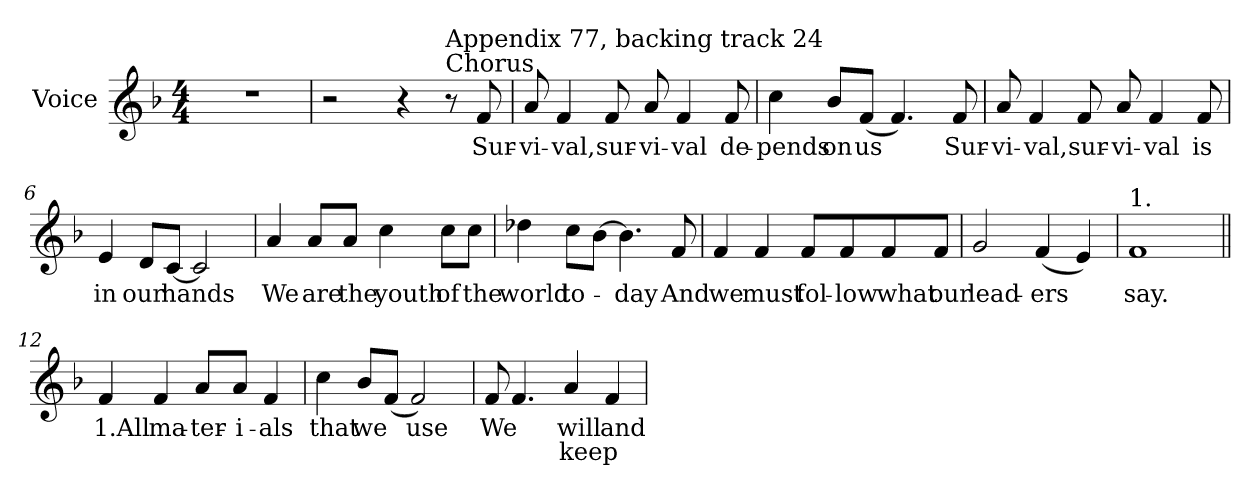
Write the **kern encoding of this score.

**kern	**text	**text
*part1	*part1	*part1
*staff1	*staff1	*staff1
*I"Voice	*	*
*I'Voice	*	*
!!LO:PB:g=z
*clefG2	*	*
*k[b-]	*	*
*F:	*	*
*M4/4	*	*
*MM120	*	*
=1!|:	=1!|:	=1!|:
1r	.	.
=2	=2	=2
2r	.	.
4r	.	.
!LO:TX:a:t=Chorus	!	!
!LO:TX:a:t=Appendix 77, backing track 24	!	!
8r	.	.
!	!LO:LY:b:color=#000000	!
8fi/	Sur-	.
=3	=3	=3
!	!LO:LY:b:color=#000000	!
8ai/	-vi-	.
!	!LO:LY:b:color=#000000	!
4fi/	-val,	.
!	!LO:LY:b:color=#000000	!
8fi/	sur-	.
!	!LO:LY:b:color=#000000	!
8ai/	-vi-	.
!	!LO:LY:b:color=#000000	!
4fi/	-val	.
!	!LO:LY:b:color=#000000	!
8fi/	de-	.
=4	=4	=4
!	!LO:LY:b:color=#000000	!
4cci\	-pends	.
!	!LO:LY:b:color=#000000	!
8b-i/L	on	.
!	!LO:LY:b:color=#000000	!
(8fi/J	us	.
4.fi/)	.	.
!	!LO:LY:b:color=#000000	!
8fi/	Sur-	.
=5	=5	=5
!	!LO:LY:b:color=#000000	!
8ai/	-vi-	.
!	!LO:LY:b:color=#000000	!
4fi/	-val,	.
!	!LO:LY:b:color=#000000	!
8fi/	sur-	.
!	!LO:LY:b:color=#000000	!
8ai/	-vi-	.
!	!LO:LY:b:color=#000000	!
4fi/	-val	.
!	!LO:LY:b:color=#000000	!
8fi/	is	.
!!LO:LB:g=z
=6	=6	=6
!	!LO:LY:b:color=#000000	!
4ei/	in	.
!	!LO:LY:b:color=#000000	!
8di/L	our	.
!	!LO:LY:b:color=#000000	!
[8ci/J	hands	.
2ci/]	.	.
=7	=7	=7
!	!LO:LY:b:color=#000000	!
4ai/	We	.
!	!LO:LY:b:color=#000000	!
8ai/L	are	.
!	!LO:LY:b:color=#000000	!
8ai/J	the	.
!	!LO:LY:b:color=#000000	!
4cci\	youth	.
!	!LO:LY:b:color=#000000	!
8cci\L	of	.
!	!LO:LY:b:color=#000000	!
8cci\J	the	.
=8	=8	=8
!	!LO:LY:b:color=#000000	!
4dd-Xi\	world	.
!	!LO:LY:b:color=#000000	!
8cci\L	to-	.
[8b-i\J	.	.
!	!LO:LY:b:color=#000000	!
4.b-i\]	-day	.
!	!LO:LY:b:color=#000000	!
8fi/	And	.
=9	=9	=9
!	!LO:LY:b:color=#000000	!
4fi/	we	.
!	!LO:LY:b:color=#000000	!
4fi/	must	.
!	!LO:LY:b:color=#000000	!
8fi/L	fol-	.
!	!LO:LY:b:color=#000000	!
8fi/	-low	.
!	!LO:LY:b:color=#000000	!
8fi/	what	.
!	!LO:LY:b:color=#000000	!
8fi/J	our	.
!!LO:LB:g=z
=10	=10	=10
!	!LO:LY:b:color=#000000	!
2gi/	lead-	.
!	!LO:LY:b:color=#000000	!
(4fi/	-ers	.
4ei/)	.	.
=11	=11	=11
!LO:TX:a:t=1.	!	!
!	!LO:LY:b:color=#000000	!
1fi	say.	.
=12||	=12||	=12||
!	!LO:LY:b:color=#000000	!
4fi/	1.All	.
!	!LO:LY:b:color=#000000	!
4fi/	ma-	.
!	!LO:LY:b:color=#000000	!
8ai/L	-ter-	.
!	!LO:LY:b:color=#000000	!
8ai/J	-i-	.
!	!LO:LY:b:color=#000000	!
4fi/	-als	.
=13	=13	=13
!	!LO:LY:b:color=#000000	!
4cci\	that	.
!	!LO:LY:b:color=#000000	!
8b-i/L	we	.
(8fi/J	.	.
!	!LO:LY:b:color=#000000	!
2fi/)	use	.
=14	=14	=14
!	!LO:LY:b:color=#000000	!
8fi/	We	.
4.fi/	.	.
!	!LO:LY:b:color=#000000	!LO:LY:b:color=#000000
4ai/	will	keep
!	!LO:LY:b:color=#000000	!
4fi/	and	.
=	=	=
*-	*-	*-
